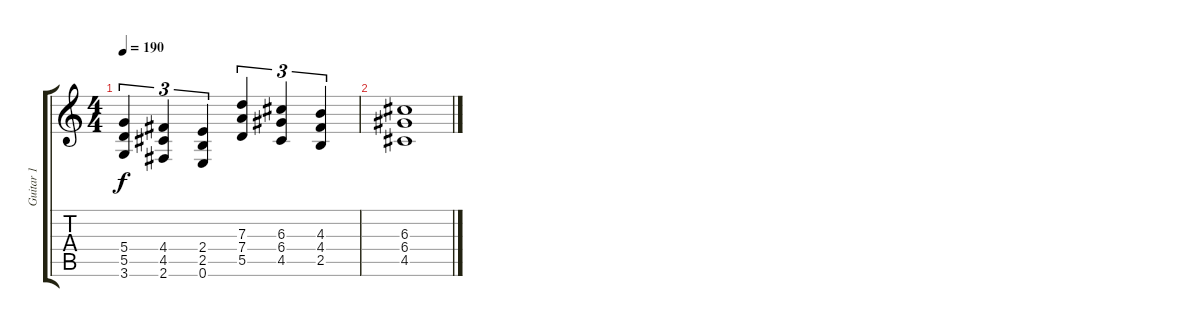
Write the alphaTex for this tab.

\track ("Guitar 1" "Guitar 1") {instrument distortionguitar}
\staff {score tabs}
\tuning (E4 B3 G3 D3 A2 E2) {hide}
\ts (4 4)
\tempo 190
\clef g2
\ks c
(5.4 5.5 3.6).4{tu (3 2) dy f} (4.4 4.5 2.6).4{tu (3 2)} (2.4 2.5 0.6).4{tu (3 2)} (7.3 7.4 5.5).4{tu (3 2)} (6.3 6.4 4.5).4{tu (3 2)} (4.3 4.4 2.5).4{tu (3 2)} |
(6.3 6.4 4.5).1
